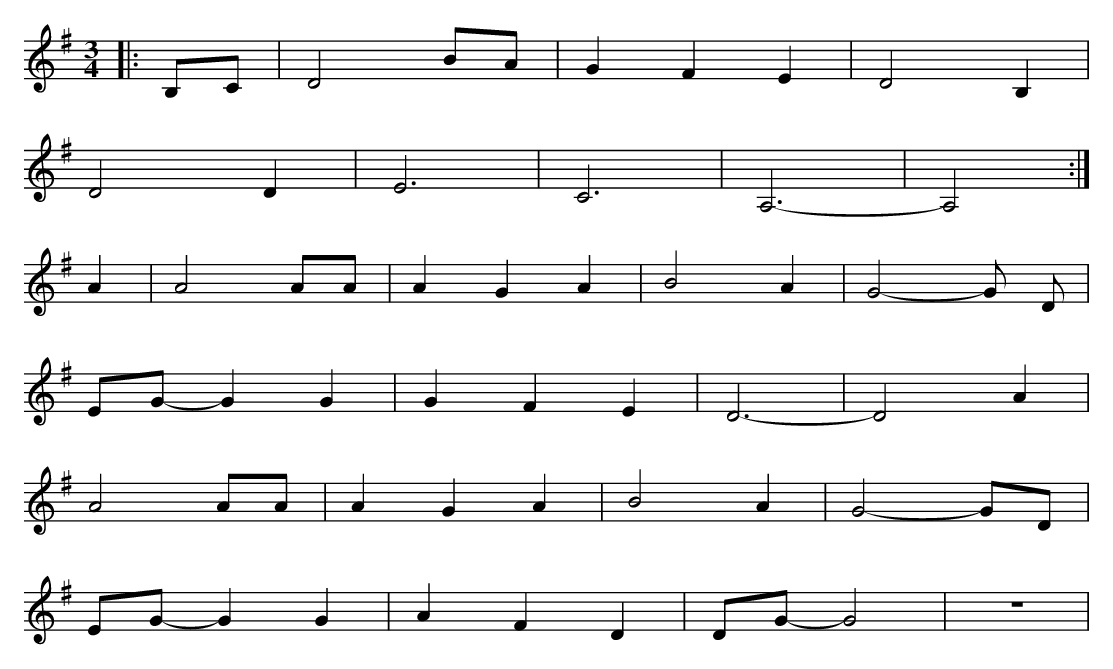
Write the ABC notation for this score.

X:1
M:3/4
K:G
|:B,C| D4 BA| G2 F2 E2| D4 B,2|
 D4 D2| E6| C6| A,6-| A,4:|
A2| A4 AA| A2 G2 A2| B4 A2| G4-G D|
 EG-G2 G2| G2 F2 E2| D6-| D4A2|
 A4 AA| A2 G2 A2| B4 A2| G4-GD|
 EG-G2G2| A2 F2 D2| DG- G4| z6|
